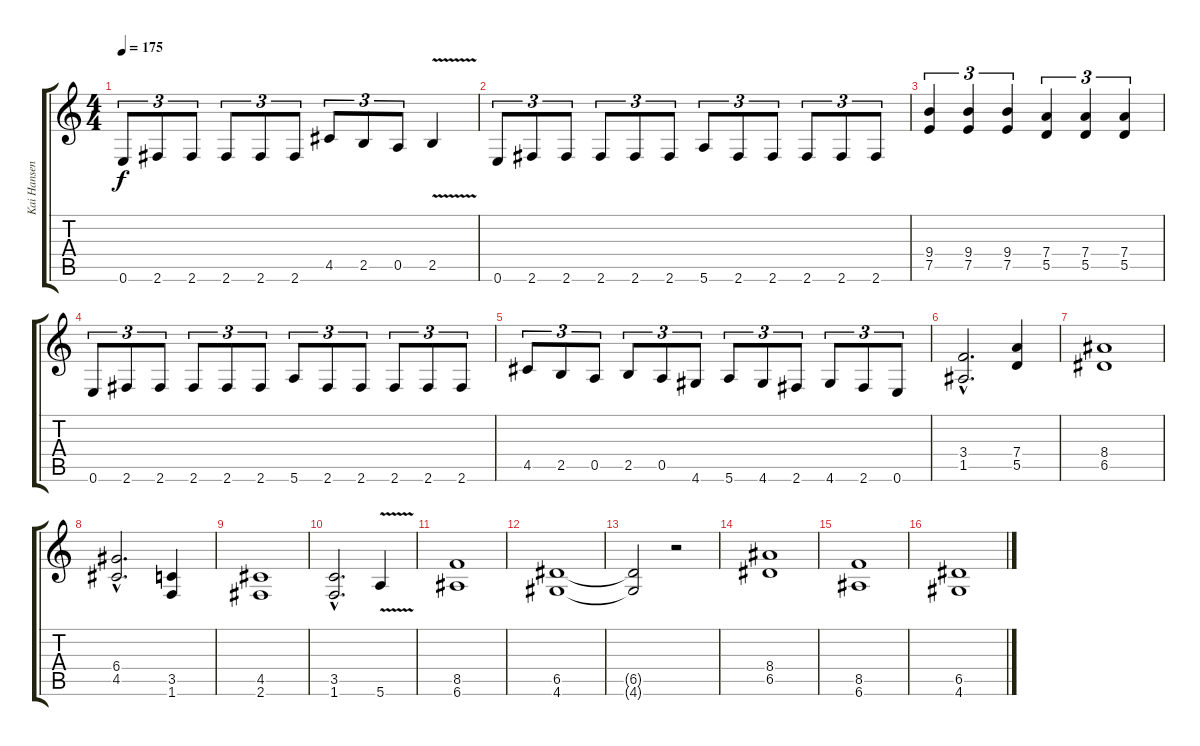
\track ("Kai Hansen" "Kai Hansen") {instrument distortionguitar}
\staff {score tabs}
\tuning (E4 B3 G3 D3 A2 E2) {hide}
\ts (4 4)
\tempo 175
\clef g2
\ks c
0.6.8{tu (3 2) dy f} 2.6.8{tu (3 2)} 2.6.8{tu (3 2)} 2.6.8{tu (3 2)} 2.6.8{tu (3 2)} 2.6.8{tu (3 2)} 4.5.8{tu (3 2)} 2.5.8{tu (3 2)} 0.5.8{tu (3 2)} 2.5{v}.4 |
0.6.8{tu (3 2)} 2.6.8{tu (3 2)} 2.6.8{tu (3 2)} 2.6.8{tu (3 2)} 2.6.8{tu (3 2)} 2.6.8{tu (3 2)} 5.6.8{tu (3 2)} 2.6.8{tu (3 2)} 2.6.8{tu (3 2)} 2.6.8{tu (3 2)} 2.6.8{tu (3 2)} 2.6.8{tu (3 2)} |
(9.4 7.5).4{tu (3 2)} (9.4 7.5).4{tu (3 2)} (9.4 7.5).4{tu (3 2)} (7.4 5.5).4{tu (3 2)} (7.4 5.5).4{tu (3 2)} (7.4 5.5).4{tu (3 2)} |
0.6.8{tu (3 2)} 2.6.8{tu (3 2)} 2.6.8{tu (3 2)} 2.6.8{tu (3 2)} 2.6.8{tu (3 2)} 2.6.8{tu (3 2)} 5.6.8{tu (3 2)} 2.6.8{tu (3 2)} 2.6.8{tu (3 2)} 2.6.8{tu (3 2)} 2.6.8{tu (3 2)} 2.6.8{tu (3 2)} |
4.5.8{tu (3 2)} 2.5.8{tu (3 2)} 0.5.8{tu (3 2)} 2.5.8{tu (3 2)} 0.5.8{tu (3 2)} 4.6.8{tu (3 2)} 5.6.8{tu (3 2)} 4.6.8{tu (3 2)} 2.6.8{tu (3 2)} 4.6.8{tu (3 2)} 2.6.8{tu (3 2)} 0.6.8{tu (3 2)} |
(3.4{hac} 1.5{hac}).2{d} (7.4 5.5).4 |
(8.4 6.5).1 |
(6.4{hac} 4.5{hac}).2{d} (3.5 1.6).4 |
(4.5 2.6).1 |
(3.5{hac} 1.6{hac}).2{d} 5.6{v}.4 |
(8.5 6.6).1 |
(6.5 4.6).1 |
(6.5{t} 4.6{t}).2 r.2 |
(8.4 6.5).1 |
(8.5 6.6).1 |
(6.5 4.6).1
